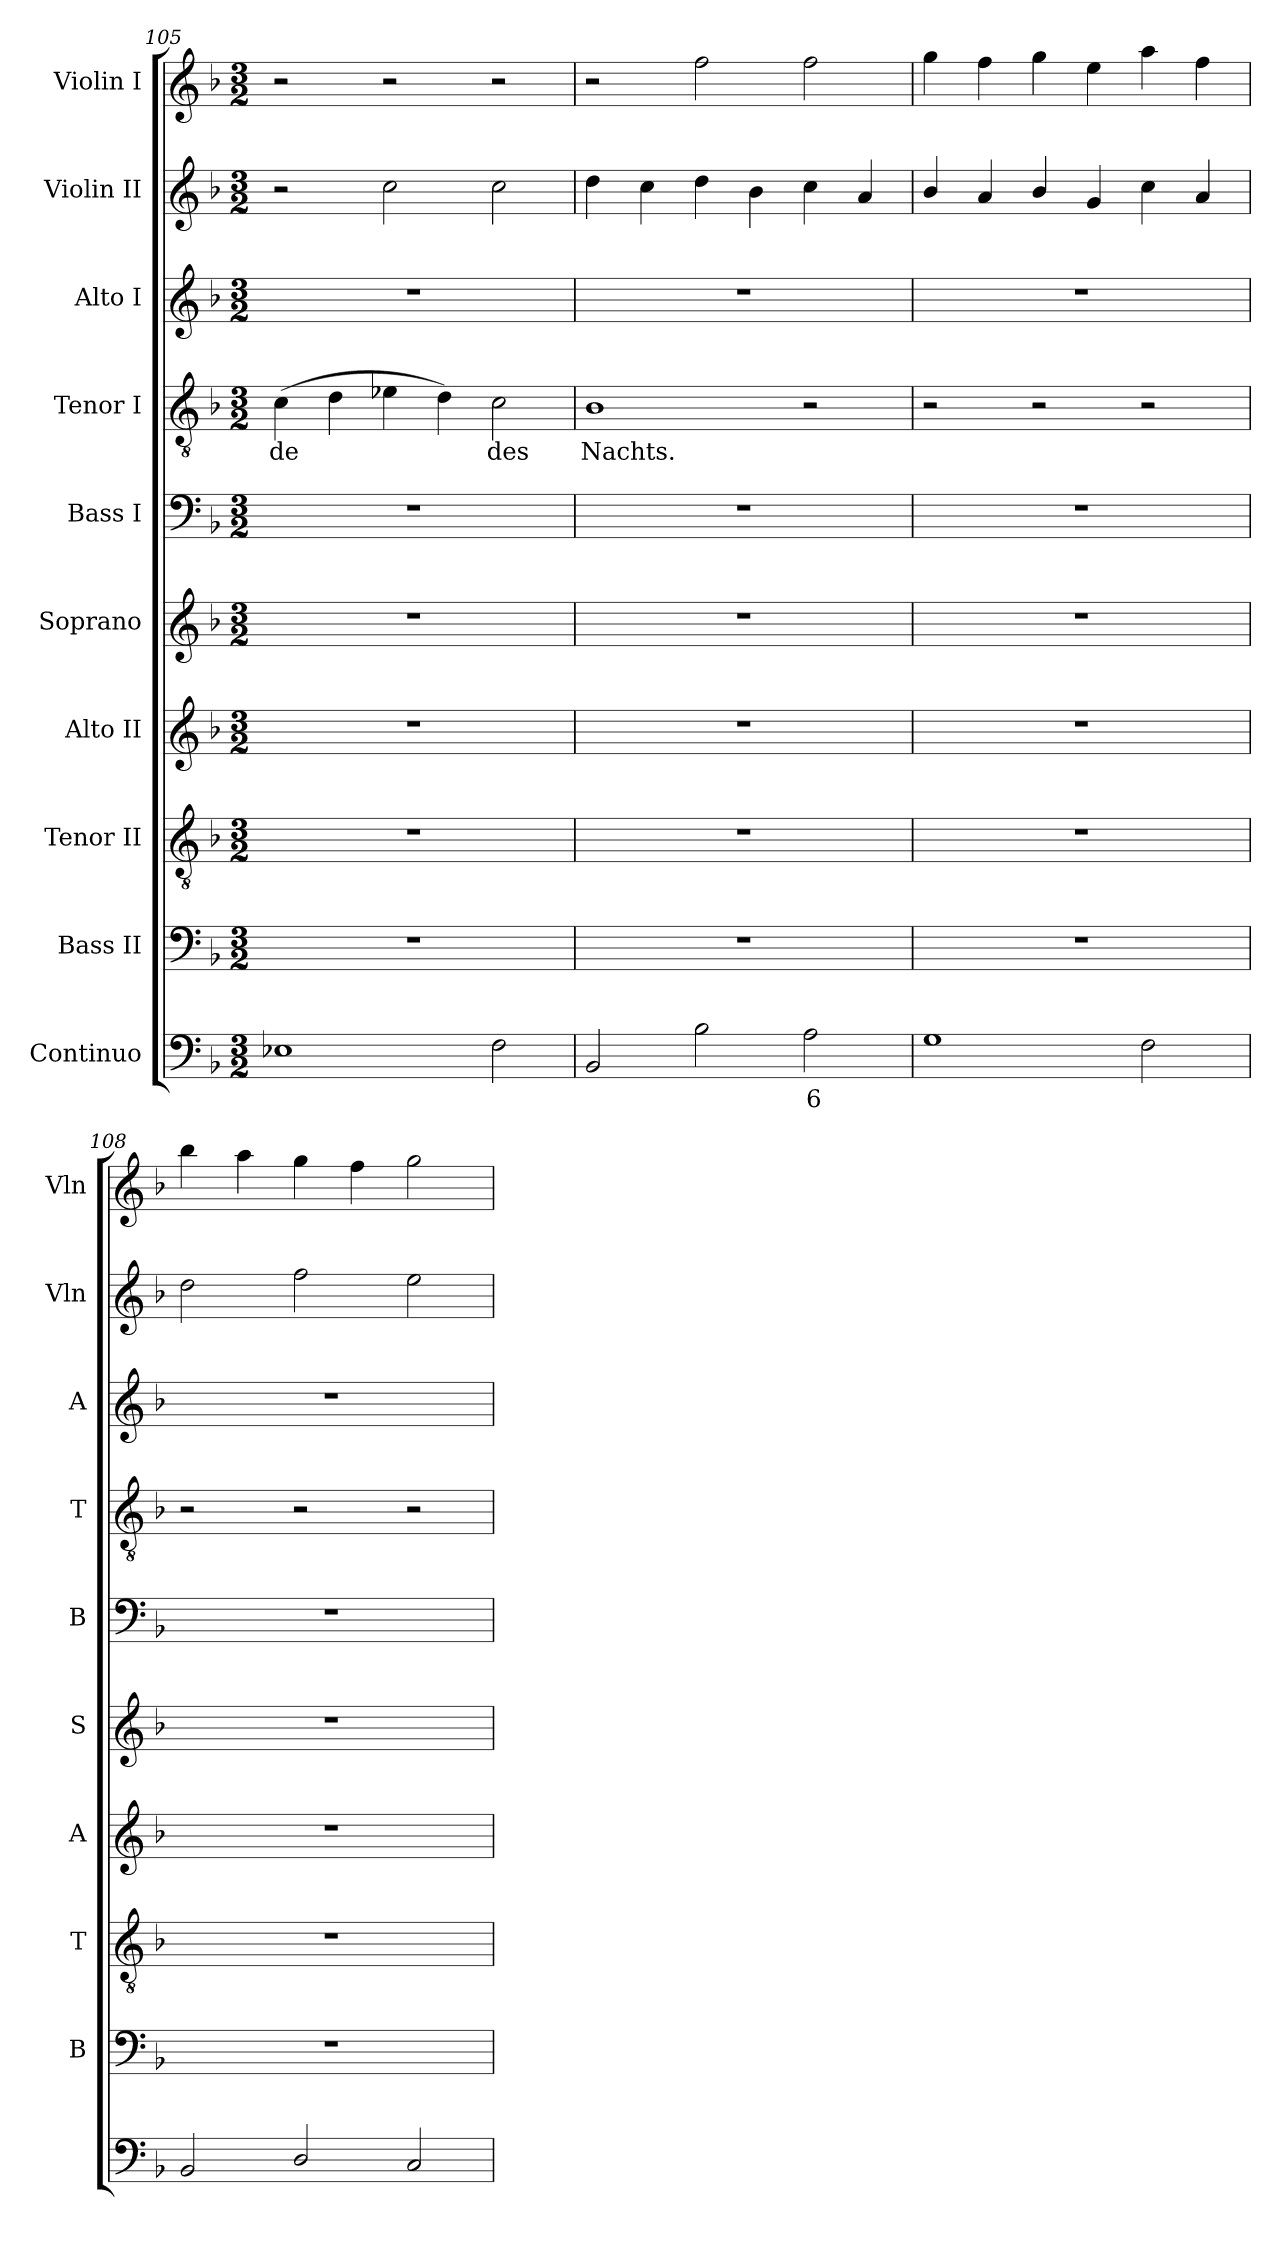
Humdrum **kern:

**kern	**text	**kern	**kern	**kern	**kern	**kern	**kern	**text	**kern	**kern	**kern
*part10	*part10	*part9	*part8	*part7	*part6	*part5	*part4	*part4	*part3	*part2	*part1
*staff10	*staff10	*staff9	*staff8	*staff7	*staff6	*staff5	*staff4	*staff4	*staff3	*staff2	*staff1
*I"Continuo	*	*I"Bass II	*I"Tenor II	*I"Alto II	*I"Soprano	*I"Bass I	*I"Tenor I	*	*I"Alto I	*I"Violin II	*I"Violin I
*	*	*I'B	*I'T	*I'A	*I'S	*I'B	*I'T	*	*I'A	*I'Vln	*I'Vln
*clefF4	*	*clefF4	*clefGv2	*clefG2	*clefG2	*clefF4	*clefGv2	*	*clefG2	*clefG2	*clefG2
*k[b-]	*	*k[b-]	*k[b-]	*k[b-]	*k[b-]	*k[b-]	*k[b-]	*	*k[b-]	*k[b-]	*k[b-]
*F:	*	*F:	*F:	*F:	*F:	*F:	*F:	*	*F:	*F:	*F:
*M3/2	*	*M3/2	*M3/2	*M3/2	*M3/2	*M3/2	*M3/2	*	*M3/2	*M3/2	*M3/2
=105	=105	=105	=105	=105	=105	=105	=105	=105	=105	=105	=105
!	!	!	!	!	!	!	!	!LO:LY:b	!	!	!
1E-X	.	1.r	1.r	1.r	1.r	1.r	(>4c	de	1.r	2r	2r
.	.	.	.	.	.	.	4d	.	.	.	.
.	.	.	.	.	.	.	4e-X	.	.	2cc	2r
.	.	.	.	.	.	.	4d)	.	.	.	.
!	!	!	!	!	!	!	!	!LO:LY:b	!	!	!
2F	.	.	.	.	.	.	2c	des	.	2cc	2r
=106	=106	=106	=106	=106	=106	=106	=106	=106	=106	=106	=106
!	!	!	!	!	!	!	!	!LO:LY:b	!	!	!
2BB-	.	1.r	1.r	1.r	1.r	1.r	1B-	Nachts.	1.r	4dd	2r
.	.	.	.	.	.	.	.	.	.	4cc	.
2B-	.	.	.	.	.	.	.	.	.	4dd	2ff
.	.	.	.	.	.	.	.	.	.	4b-	.
!	!LO:LY:b	!	!	!	!	!	!	!	!	!	!
2A	6	.	.	.	.	.	2r	.	.	4cc	2ff
.	.	.	.	.	.	.	.	.	.	4a	.
=107	=107	=107	=107	=107	=107	=107	=107	=107	=107	=107	=107
1G	.	1.r	1.r	1.r	1.r	1.r	2r	.	1.r	4b-/	4gg
.	.	.	.	.	.	.	.	.	.	4a	4ff
.	.	.	.	.	.	.	2r	.	.	4b-/	4gg
.	.	.	.	.	.	.	.	.	.	4g	4ee
2F	.	.	.	.	.	.	2r	.	.	4cc	4aa
.	.	.	.	.	.	.	.	.	.	4a	4ff
=108	=108	=108	=108	=108	=108	=108	=108	=108	=108	=108	=108
2BB-	.	1.r	1.r	1.r	1.r	1.r	2r	.	1.r	2dd	4bb-
.	.	.	.	.	.	.	.	.	.	.	4aa
2D/	.	.	.	.	.	.	2r	.	.	2ff	4gg
.	.	.	.	.	.	.	.	.	.	.	4ff
2C	.	.	.	.	.	.	2r	.	.	2ee	2gg
=	=	=	=	=	=	=	=	=	=	=	=
*-	*-	*-	*-	*-	*-	*-	*-	*-	*-	*-	*-
